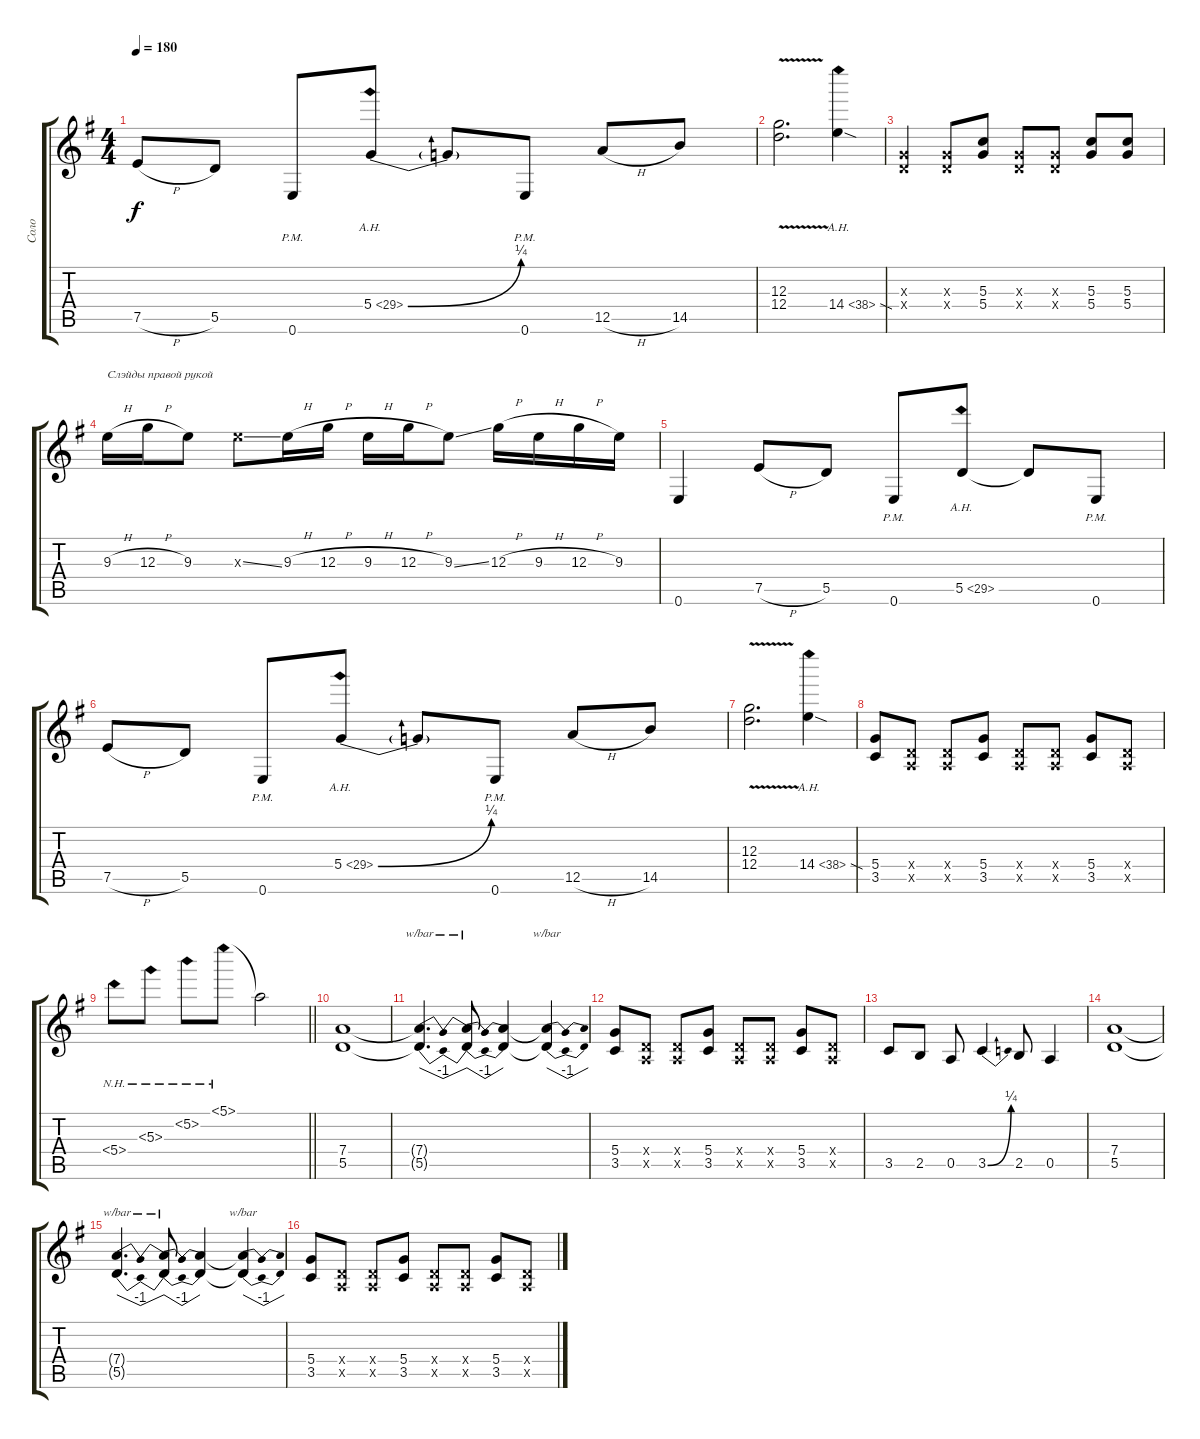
\track ("Соло" "Соло") {instrument distortionguitar}
\staff {score tabs}
\tuning (E4 B3 G3 D3 A2 E2) {hide}
\ts (4 4)
\tempo 180
\clef g2
\ks g
7.5{h}.8{dy f} 5.5.8 0.6{pm}.8 5.4{be (bend 0 0 60 1) ah 24}.8 5.4{t}.8 0.6{pm}.8 12.5{h}.8 14.5.8 |
(12.3{v} 12.4{v}).2{d} 14.4{ah 24 sod}.4 |
(0.3{x} 0.4{x}).4 (0.3{x} 0.4{x}).8 (5.3 5.4).8 (0.3{x} 0.4{x}).8 (0.3{x} 0.4{x}).8 (5.3 5.4).8 (5.3 5.4).8 |
9.3{h}.16{txt "Слэйды правой рукой"} 12.3{h}.16 9.3.8 9.3{ss x}.8 9.3{h}.16 12.3{h}.16 9.3{h}.16 12.3{h}.16 9.3{ss}.8 12.3{h}.16 9.3{h}.16 12.3{h}.16 9.3.16 |
0.6.4 7.5{h}.8 5.5.8 0.6{pm}.8 5.5{ah 24}.8 5.5{t}.8 0.6{pm}.8 |
7.5{h}.8 5.5.8 0.6{pm}.8 5.4{be (bend 0 0 60 1) ah 24}.8 5.4{t}.8 0.6{pm}.8 12.5{h}.8 14.5.8 |
(12.3{v} 12.4).2{d} 14.4{ah 24 sod}.4 |
(5.4 3.5).8 (0.4{x} 0.5{x}).8 (0.4{x} 0.5{x}).8 (5.4 3.5).8 (0.4{x} 0.5{x}).8 (0.4{x} 0.5{x}).8 (5.4 3.5).8 (0.4{x} 0.5{x}).8 |
\barLineRight lightlight
5.4{nh}.8 5.3{nh}.8 5.2{nh}.8 5.1{nh}.8 5.1{t}.2 |
(7.4 5.5).1 |
(7.4{t} 5.5{t}).4{d tbe (dip default 0 0 30 -4 60 0)} (7.4{t} 5.5{t}).8{tbe (dip default 0 0 30 -4 60 0)} (7.4{t} 5.5{t}).4 (7.4{t} 5.5{t}).4{tbe (dip default 0 0 30 -4 60 0)} |
(5.4 3.5).8 (0.4{x} 0.5{x}).8 (0.4{x} 0.5{x}).8 (5.4 3.5).8 (0.4{x} 0.5{x}).8 (0.4{x} 0.5{x}).8 (5.4 3.5).8 (0.4{x} 0.5{x}).8 |
3.5.8 2.5.8 0.5.8 3.5{be (bend 0 0 60 1)}.4 2.5.8 0.5.4 |
(7.4 5.5).1 |
(7.4{t} 5.5{t}).4{d tbe (dip default 0 0 30 -4 60 0)} (7.4{t} 5.5{t}).8{tbe (dip default 0 0 30 -4 60 0)} (7.4{t} 5.5{t}).4 (7.4{t} 5.5{t}).4{tbe (dip default 0 0 30 -4 60 0)} |
(5.4 3.5).8 (0.4{x} 0.5{x}).8 (0.4{x} 0.5{x}).8 (5.4 3.5).8 (0.4{x} 0.5{x}).8 (0.4{x} 0.5{x}).8 (5.4 3.5).8 (0.4{x} 0.5{x}).8
